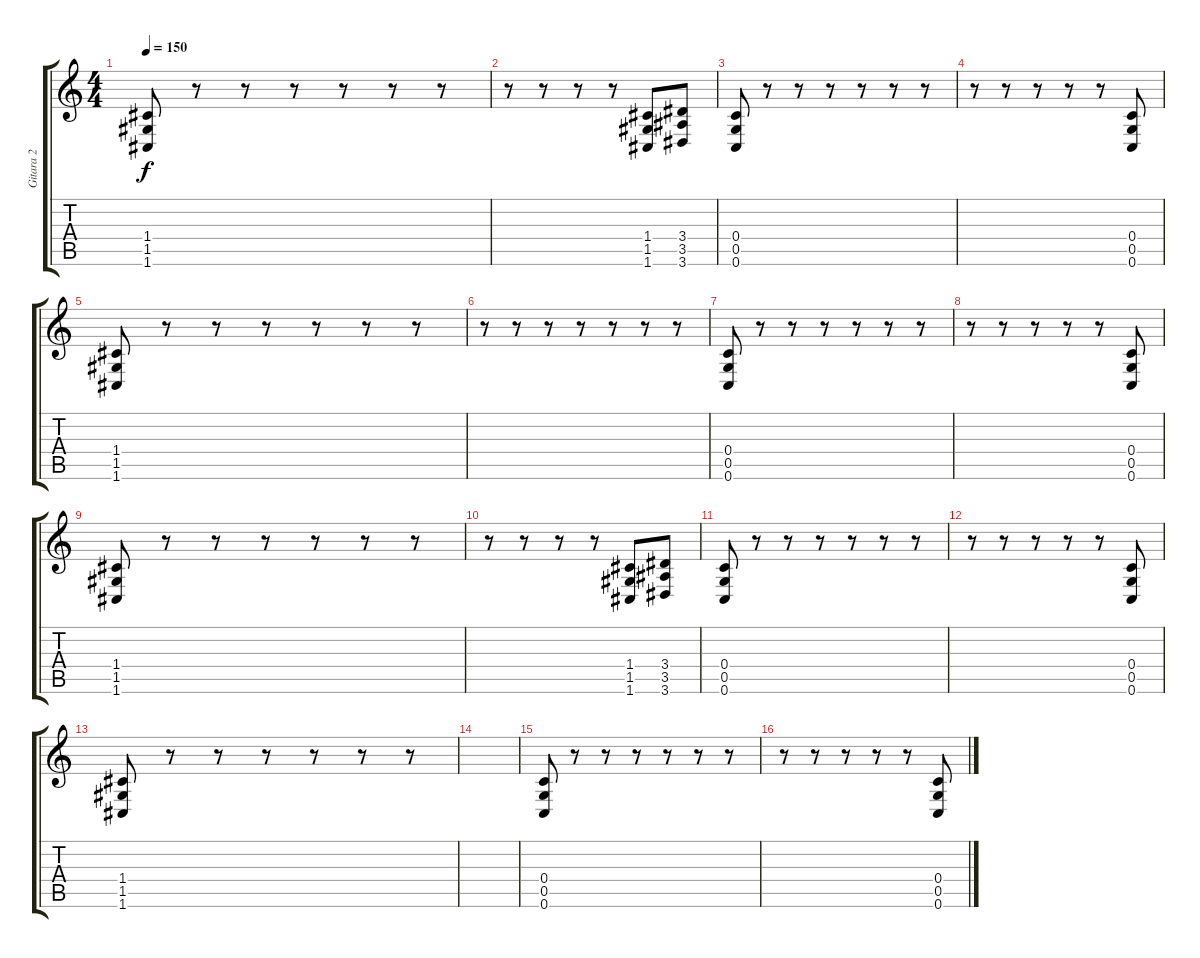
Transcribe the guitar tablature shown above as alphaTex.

\track ("Gitara 2 " "Gitara 2 ") {instrument overdrivenguitar}
\staff {score tabs}
\tuning (D4 A3 F3 C3 G2 C2) {hide}
\ts (4 4)
\tempo 150
\clef g2
\ks c
(1.4 1.5 1.6).8{dy f} r.8 r.8 r.8 r.8 r.8 r.8 |
r.8 r.8 r.8 r.8 (1.4 1.5 1.6).8 (3.4 3.5 3.6).8 |
(0.4 0.5 0.6).8 r.8 r.8 r.8 r.8 r.8 r.8 |
r.8 r.8 r.8 r.8 r.8 (0.4 0.5 0.6).8 |
(1.4 1.5 1.6).8 r.8 r.8 r.8 r.8 r.8 r.8 |
r.8 r.8 r.8 r.8 r.8 r.8 r.8 |
(0.4 0.5 0.6).8 r.8 r.8 r.8 r.8 r.8 r.8 |
r.8 r.8 r.8 r.8 r.8 (0.4 0.5 0.6).8 |
(1.4 1.5 1.6).8 r.8 r.8 r.8 r.8 r.8 r.8 |
r.8 r.8 r.8 r.8 (1.4 1.5 1.6).8 (3.4 3.5 3.6).8 |
(0.4 0.5 0.6).8 r.8 r.8 r.8 r.8 r.8 r.8 |
r.8 r.8 r.8 r.8 r.8 (0.4 0.5 0.6).8 |
(1.4 1.5 1.6).8 r.8 r.8 r.8 r.8 r.8 r.8 |
|
(0.4 0.5 0.6).8 r.8 r.8 r.8 r.8 r.8 r.8 |
r.8 r.8 r.8 r.8 r.8 (0.4 0.5 0.6).8
